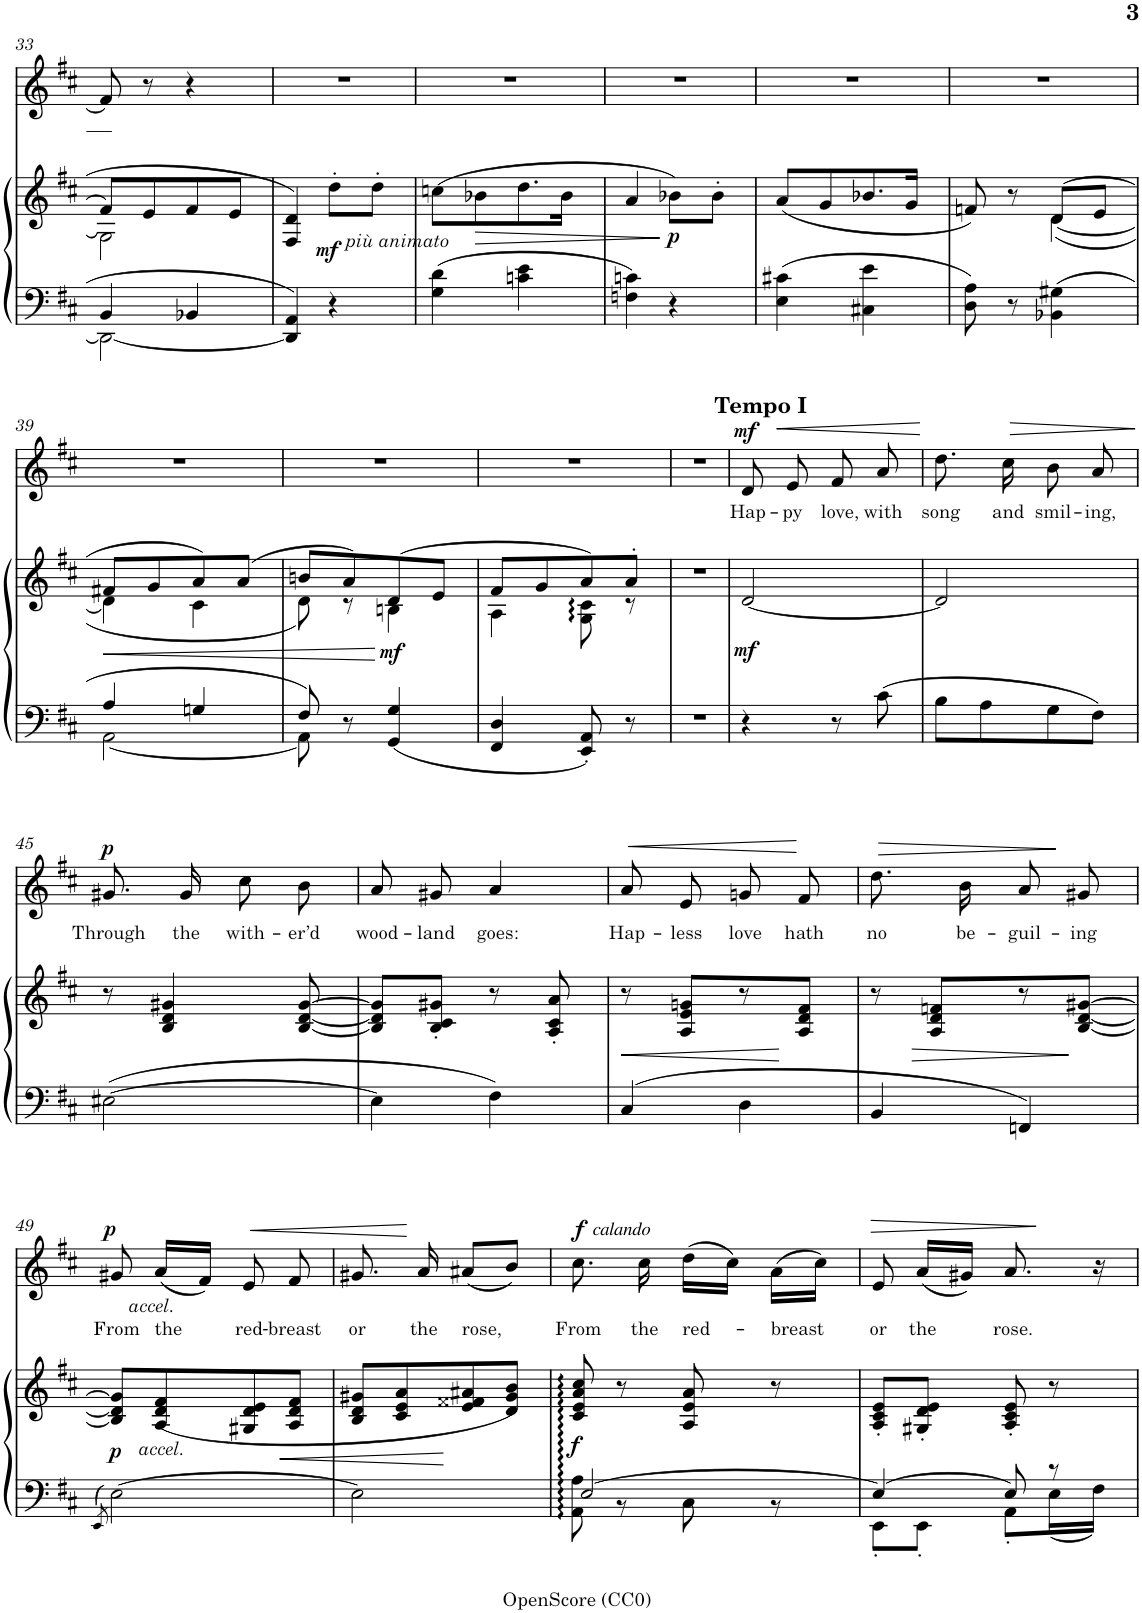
**kern	**kern	**dynam	**kern	**text	**dynam
*part2	*part2	*part2	*part1	*part1	*part1
*staff3	*staff2	*staff2/3	*staff1	*staff1	*staff1
*I"Piano	*	*	*I"Voice	*	*
*I'Pno	*	*	*	*	*
!!LO:PB:g=z
*clefF4	*clefG2	*	*clefG2	*	*
*k[f#c#]	*k[f#c#]	*	*k[f#c#]	*	*
*M2/4	*M2/4	*	*M2/4	*	*
=33	=33	=33	=33	=33	=33
*^	*^	*	*	*	*
4BB/	2DD\_	8f#/L]	2G\	.	8f#/]	.	.
.	.	8e/	.	.	8r	.	.
4BB-X/	.	8f#/	.	.	4r	.	.
.	.	8e/J	.	.	.	.	.
*v	*v	*	*	*	*	*	*
*	*v	*v	*	*	*	*
=34	=34	=34	=34	=34	=34
4DD/] 4AA/	4F#/;< 4d/;<	.	2r	.	.
!	!LO:TX:b:i:t=più animato	!	!	!	!
!	!	!LO:DY:b	!	!	!
4r	8dd'\L	mf	.	.	.
.	8dd'\J	.	.	.	.
=35	=35	=35	=35	=35	=35
4G\ 4d\	(8ccn\L	.	2r	.	.
!	!	!LO:HP:b	!	!	!
.	8b-X\	>	.	.	.
4cn\ 4e\	8.dd\	.	.	.	.
.	16b-\Jk	.	.	.	.
=36	=36	=36	=36	=36	=36
4Fn\ 4cn\	4a/	.	2r	.	.
!	!	!LO:DY:n=1:b	!	!	!
4r	8b-X\L)	] p	.	.	.
.	8b-'\J	.	.	.	.
=37	=37	=37	=37	=37	=37
4E\ 4c#X\	(8a/L	.	2r	.	.
.	8g/	.	.	.	.
4C#X\ 4e\	8.b-X/	.	.	.	.
.	16g/Jk	.	.	.	.
=38	=38	=38	=38	=38	=38
*	*^	*	*	*	*
8D\ 8A\	8fn/)	4ryy	.	2r	.	.
8r	8r	.	.	.	.	.
4BB-X\ 4G#X\	(8d/L	([4d\	.	.	.	.
.	8e/J	.	.	.	.	.
!!LO:LB:g=z
=39	=39	=39	=39	=39	=39	=39
*^	*	*	*	*	*	*
!	!	!	!	!LO:HP:b	!	!	!
4A/	[2AA\	8f#X/L	4d\]	<	2r	.	.
.	.	8g/	.	.	.	.	.
4Gn/	.	8a/)	4c#\	.	.	.	.
.	.	(>8a/J	.	.	.	.	.
=40	=40	=40	=40	=40	=40	=40	=40
8F#/	8AA\]	8bn/L	8d\)	.	2r	.	.
8r	4.ryy	8a/)	8r	.	.	.	.
!	!	!	!	!LO:DY:n=1:b	!	!	!
4GG/ 4G/	.	(8d/	4Bn\	[ mf	.	.	.
.	.	8e/J	.	.	.	.	.
*v	*v	*	*	*	*	*	*
=41	=41	=41	=41	=41	=41	=41
4FF#/ 4D/	8f#/L	4A\	.	2r	.	.
.	8g/	.	.	.	.	.
8EE/' 8AA/'	8a/)	8G\ 8c#\	.	.	.	.
8r	8a'/J	8r	.	.	.	.
*	*v	*v	*	*	*	*
=42	=42	=42	=42	=42	=42
2r	2r	.	2r	.	.
=43	=43	=43	=43	=43	=43
!	!	!	!LO:TX:a:B:t=Tempo I	!	!
!	!	!LO:DY:b	!	!LO:LY:b	!LO:DY:a
4r	[2d/	mf	8d/	Hap-	mf
!	!	!	!	!LO:LY:b	!LO:HP:b
.	.	.	8e/	-py	<
!	!	!	!	!LO:LY:b	!
8r	.	.	8f#/	love,	.
!	!	!	!	!LO:LY:b	!
8c#\	.	.	8a/	with	.
.	.	.	.	.	[
=44	=44	=44	=44	=44	=44
!	!	!	!	!LO:LY:b	!
8B\L	2d/]	.	8.dd\	song	.
8A\	.	.	.	.	.
!	!	!	!	!LO:LY:b	!LO:HP:b
.	.	.	16cc#\	and	>
!	!	!	!	!LO:LY:b	!
8G\	.	.	8b\	smil-	.
!	!	!	!	!LO:LY:b	!
8F#\J	.	.	8a/	-ing,	.
.	.	.	.	.	]
!!LO:LB:g=z
=45	=45	=45	=45	=45	=45
!	!	!	!	!LO:LY:b	!LO:DY:a
[2E#X\	8r	.	8.g#X/	Through	p
.	4B/ 4d/ 4g#X/	.	.	.	.
!	!	!	!	!LO:LY:b	!
.	.	.	16g#/	the	.
!	!	!	!	!LO:LY:b	!
.	.	.	8cc#\	with-	.
!	!	!	!	!LO:LY:b	!
.	[8B/ [<8d/ [8g#/	.	8b\	-er’d	.
=46	=46	=46	=46	=46	=46
!	!	!	!	!LO:LY:b	!
4E#\]	8B/] 8d/] 8g#/]L	.	8a/	wood-	.
!	!	!	!	!LO:LY:b	!
.	8B/' 8c#/' 8g#X/'J	.	8g#X/	-land	.
!	!	!	!	!LO:LY:b	!
4F#\	8r	.	4a/	goes:	.
.	8A/' 8c#/' 8a/'	.	.	.	.
=47	=47	=47	=47	=47	=47
!	!	!LO:HP:b	!	!LO:LY:b	!LO:HP:b
4C#/	8r	<	8a/	Hap-	<
!	!	!	!	!LO:LY:b	!
.	8A/ 8e/ 8gn/L	.	8e/	-less	.
!	!	!	!	!LO:LY:b	!
4D\	8r	.	8gn/	love	.
!	!	!	!	!LO:LY:b	!
.	8A/ 8d/ 8f#/J	[	8f#/	hath	[
=48	=48	=48	=48	=48	=48
!	!	!	!	!LO:LY:b	!LO:HP:b
4BB/	8r	.	8.dd\	no	>
!	!	!LO:HP:b	!	!	!
.	8A/ 8d/ 8fn/L	>	.	.	.
!	!	!	!	!LO:LY:b	!
.	.	.	16b\	be-	.
!	!	!	!	!LO:LY:b	!
4FFn/	8r	.	8a/	-guil-	.
!	!	!	!	!LO:LY:b	!
.	[8B/ [8d/ [8g#X/J	]	8g#X/	-ing	]
!!LO:LB:g=z
=49	=49	=49	=49	=49	=49
8qEE/	.	.	.	.	.
!	!	!	!LO:TX:b:i:t=accel.	!	!
!	!	!LO:DY:b	!	!LO:LY:b	!LO:DY:a
[2E\	8B/] 8d/] 8g#/]L	p	8g#X/	From	p
!	!LO:TX:b:i:t=accel.	!	!	!	!
!	!	!	!	!LO:LY:b	!
.	(<8A/ 8d/ 8f#/	.	(16a/LL	the	.
.	.	.	16f#/JJ)	.	.
!	!	!	!	!LO:LY:b	!LO:HP:b
.	8G#X/ 8d/ 8e/	.	8e/	red-	<
!	!	!LO:HP:b	!	!LO:LY:b	!
.	8A/ 8d/ 8f#/J	<	8f#/	-breast	.
=50	=50	=50	=50	=50	=50
!	!	!	!	!LO:LY:b	!
2E\]	8B/ 8d/ 8g#X/L	.	8.g#X/	or	.
.	8c#/ 8e/ 8a/	.	.	.	.
!	!	!	!	!LO:LY:b	!
.	.	.	16a/	the	[
!	!	!	!	!LO:LY:b	!
.	8e/ 8f##X/ 8a#X/	[	(8a#X/L	rose,	.
.	8d/ 8g#/ 8b/J)	.	8b/J)	.	.
=51	=51	=51	=51	=51	=51
*^	*	*	*	*	*
!	!	!	!LO:DY:b	!	!LO:LY:b	!LO:DY:a
!	!	!	!	!	!	!LO:DY:n=1:a
[2E/	8AA\ 8A\	8c#/ 8e/ 8a/ 8cc#/	f	8.cc#\	From	f other-dynamics
.	8r	8r	.	.	.	.
!	!	!	!	!	!LO:LY:b	!
.	.	.	.	16cc#\	the	.
!	!	!	!	!	!LO:LY:b	!
.	8C#\	8A/ 8e/ 8a/	.	(16dd\LL	red-	.
.	.	.	.	16cc#\JJ)	.	.
!	!	!	!	!	!LO:LY:b	!
.	8r	8r	.	(16a\LL	-breast	.
.	.	.	.	16cc#\JJ)	.	.
=52	=52	=52	=52	=52	=52	=52
!	!	!	!	!	!LO:LY:b	!LO:HP:b
4E/_	8EE'\L	8A/' 8c#/' 8e/'L	.	8e/	or	>
!	!	!	!	!	!LO:LY:b	!
.	8EE'\J	8G#X/' 8d/' 8e/'J	.	(16a/LL	the	.
.	.	.	.	16g#X/JJ)	.	.
!	!	!	!	!	!LO:LY:b	!
8E/]	8AA'\L	8A/' 8c#/' 8e/'	.	8.a/	rose.	.
8r	16E\L	8r	.	.	.	.
.	16F#\JJ	.	.	16r	.	]
*v	*v	*	*	*	*	*
=	=	=	=	=	=
*-	*-	*-	*-	*-	*-
